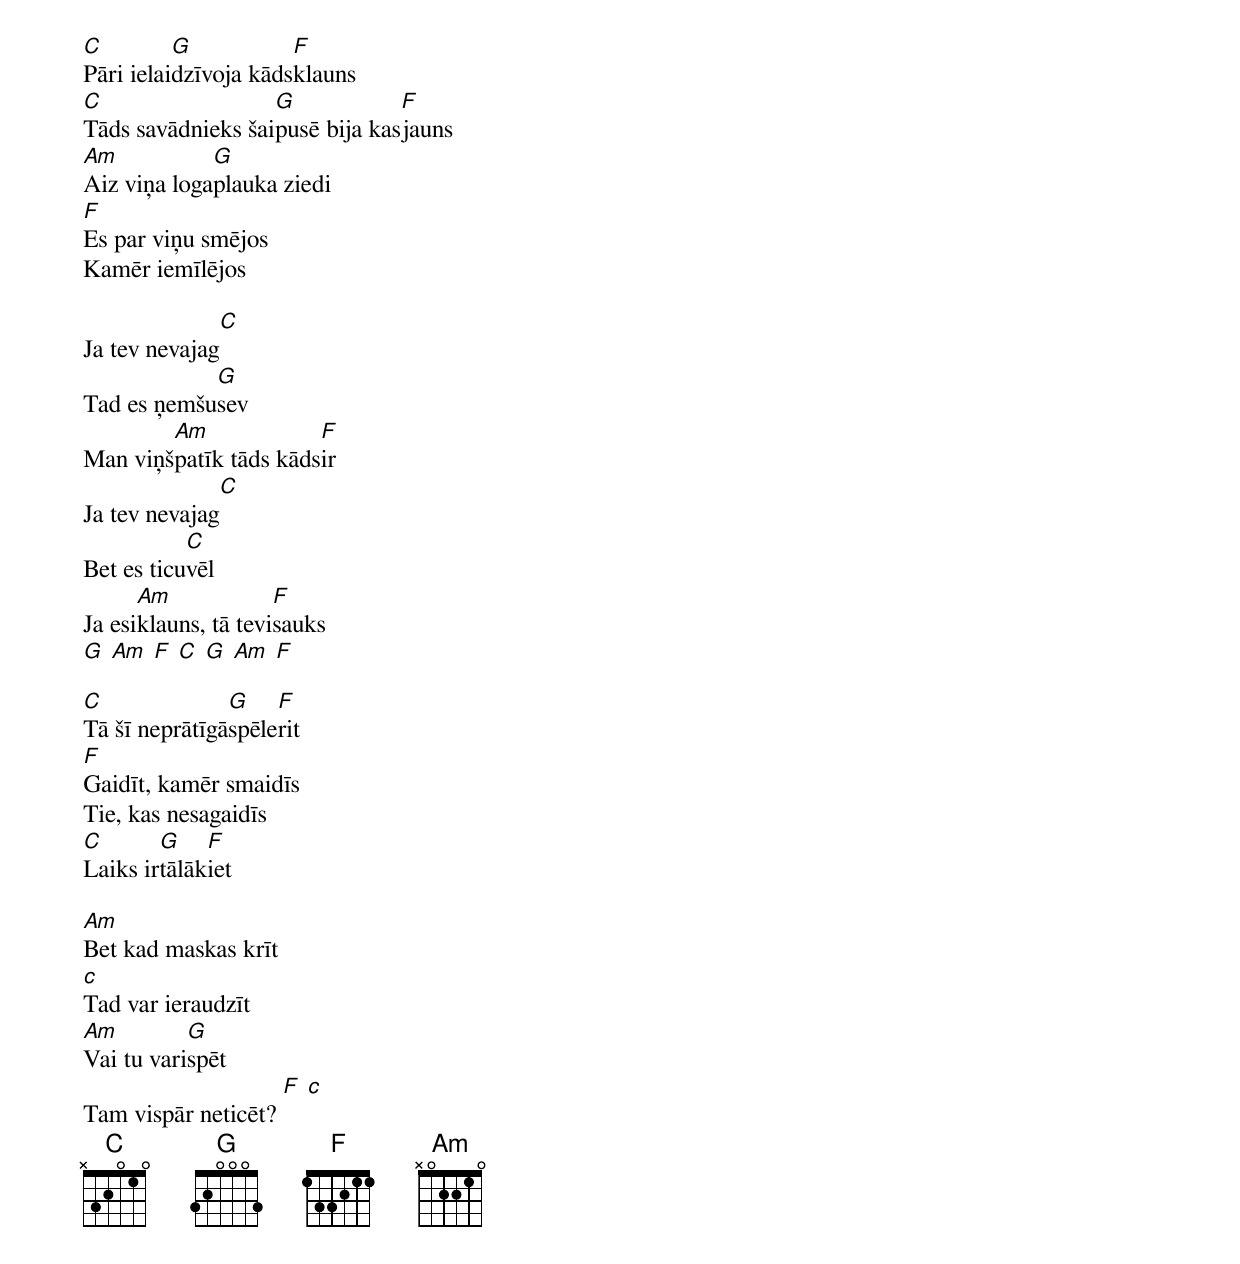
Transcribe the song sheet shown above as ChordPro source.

[C]Pāri ielai[G]dzīvoja kāds[F]klauns
[C]Tāds savādnieks šai[G]pusē bija kas[F]jauns
[Am]Aiz viņa loga[G]plauka ziedi
[F]Es par viņu smējos
Kamēr iemīlējos

Ja tev nevajag[C]
Tad es ņemšu[G]sev
Man viņš[Am]patīk tāds kāds[F]ir
Ja tev nevajag[C]
Bet es ticu[C]vēl
Ja esi[Am]klauns, tā tevi[F]sauks
[G] [Am] [F] [C] [G] [Am] [F]

[C]Tā šī neprātīgā[G]spēle[F]rit
[F]Gaidīt, kamēr smaidīs
Tie, kas nesagaidīs
[C]Laiks ir[G]tālāk[F]iet

[Am]Bet kad maskas krīt
[c]Tad var ieraudzīt
[Am]Vai tu vari[G]spēt
Tam vispār neticēt? [F] [c]
